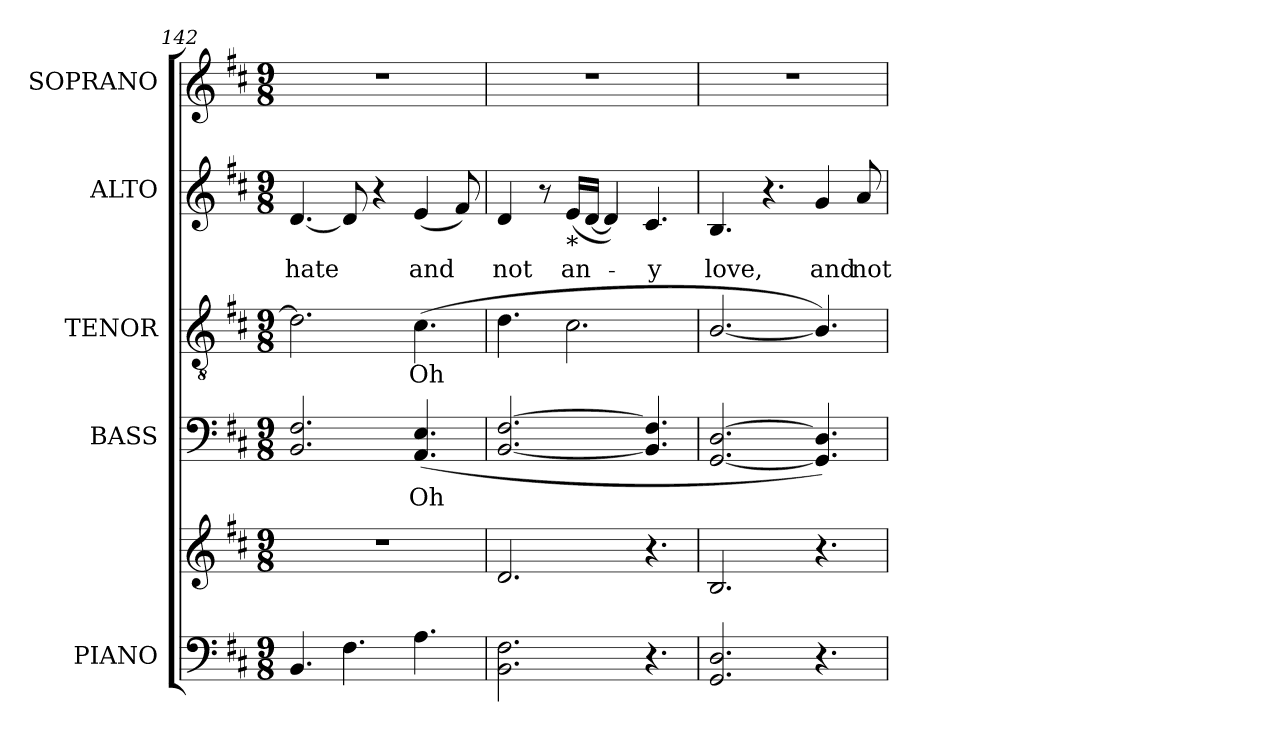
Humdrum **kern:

**kern	**kern	**kern	**text	**kern	**text	**kern	**text	**kern
*part5	*part5	*part4	*part4	*part3	*part3	*part2	*part2	*part1
*staff6	*staff5	*staff4	*staff4	*staff3	*staff3	*staff2	*staff2	*staff1
*I"PIANO	*	*I"BASS	*	*I"TENOR	*	*I"ALTO	*	*I"SOPRANO
*I'PNO.	*	*I'B.	*	*I'T.	*	*I'A.	*	*I'S.
*clefF4	*clefG2	*clefF4	*	*clefGv2	*	*clefG2	*	*clefG2
*	*	*	*	*ITrd7c12	*	*	*	*
*k[f#c#]	*k[f#c#]	*k[f#c#]	*	*k[f#c#]	*	*k[f#c#]	*	*k[f#c#]
*D:	*D:	*D:	*	*D:	*	*D:	*	*D:
*M9/8	*M9/8	*M9/8	*	*M9/8	*	*M9/8	*	*M9/8
=142	=142	=142	=142	=142	=142	=142	=142	=142
!	!LO:N:vis=1	!	!	!	!	!	!	!
!	!	!	!	!	!	!	!LO:LY:b:color=#000000	!LO:N:vis=1
4.BBi/	8%9r	2.BBi/ 2.F#i	.	2.Di\]	.	[4.di/	hate	8%9r
4.F#i\	.	.	.	.	.	8di/]	.	.
.	.	.	.	.	.	4r	.	.
!	!	!	!LO:LY:b:color=#000000	!	!	!	!	!
!	!	!	!	!	!LO:LY:b:color=#000000	!	!	!
!	!	!	!	!	!	!	!LO:LY:b:color=#000000	!
4.Ai\	.	(4.AAi/ 4.Ei	Oh	(4.C#i\	Oh	(4ei/	and	.
.	.	.	.	.	.	8f#i/)	.	.
!!LO:PB:g=z
=143	=143	=143	=143	=143	=143	=143	=143	=143
!	!	!	!	!	!	!	!LO:LY:b:color=#000000	!LO:N:vis=1
2.BBi\ 2.F#i	2.di/	[2.BBi/ [2.F#i	.	4.Di\	.	4di/	not	8%9r
.	.	.	.	.	.	8r	.	.
!	!	!	!	!	!	!LO:TX:b:t=*	!	!
!	!	!	!	!	!	!	!LO:LY:b:color=#000000	!
.	.	.	.	2.C#i\	.	(16ei/LL	an-	.
.	.	.	.	.	.	[16di/JJ	.	.
.	.	.	.	.	.	4di/])	.	.
!	!	!	!	!	!	!	!LO:LY:b:color=#000000	!
4.r	4.r	4.BBi/] 4.F#i]	.	.	.	4.c#i/	-y	.
=144	=144	=144	=144	=144	=144	=144	=144	=144
!	!	!	!	!	!	!	!LO:LY:b:color=#000000	!LO:N:vis=1
2.GGi/ 2.Di	2.Bi/	[2.GGi/ [2.Di	.	[2.BBi/	.	4.Bi/	love,	8%9r
.	.	.	.	.	.	4.r	.	.
!	!	!	!	!	!	!	!LO:LY:b:color=#000000	!
4.r	4.r	4.GGi/] 4.Di])	.	4.BBi/])	.	4gi/	and	.
!	!	!	!	!	!	!	!LO:LY:b:color=#000000	!
.	.	.	.	.	.	8ai/	not	.
=	=	=	=	=	=	=	=	=
*-	*-	*-	*-	*-	*-	*-	*-	*-
